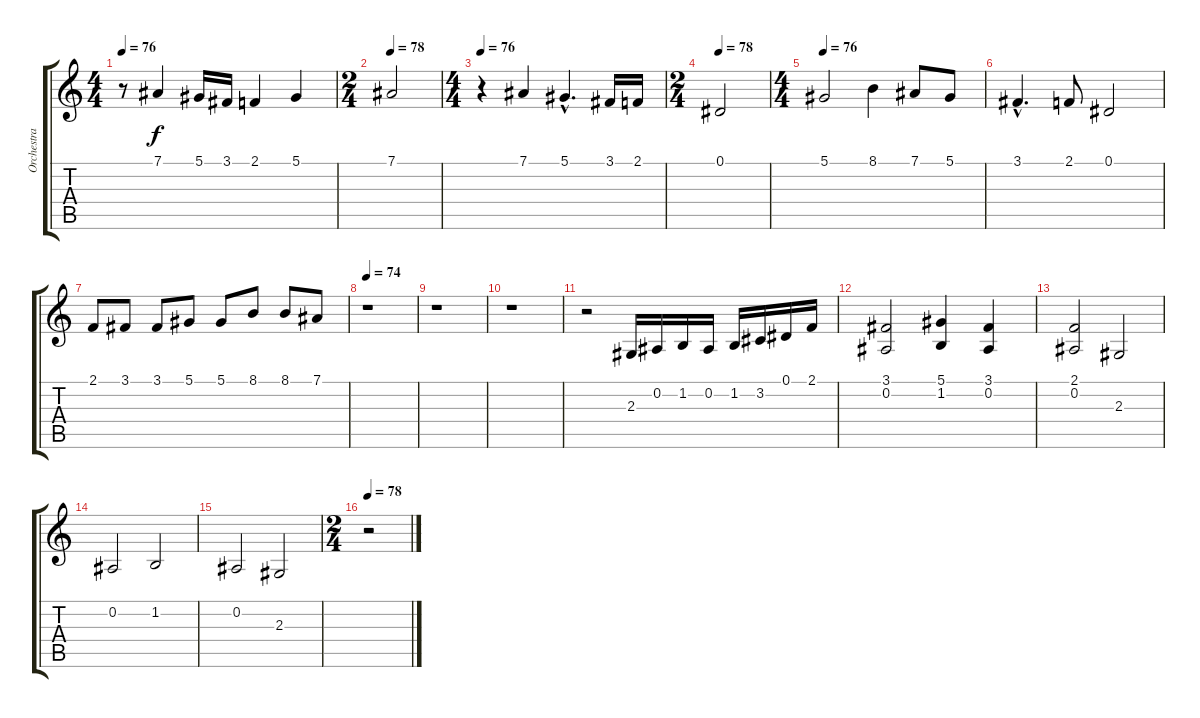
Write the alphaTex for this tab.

\track ("Orchestra" "Orchestra") {instrument brasssection}
\staff {score tabs}
\tuning (Eb4 Bb3 Gb3 Db3 Ab2 Eb2) {hide}
\ts (4 4)
\tempo 76
\clef g2
\ks c
r.8{dy f} 7.1.4 5.1.16 3.1.16 2.1.4 5.1.4 |
\ts (2 4)
\tempo 78
7.1.2 |
\ts (4 4)
\tempo 76
r.4 7.1.4 5.1{hac}.4{d} 3.1.16 2.1.16 |
\ts (2 4)
\tempo 78
0.1.2 |
\ts (4 4)
\tempo 76
5.1.2 8.1.4 7.1.8 5.1.8 |
3.1{hac}.4{d} 2.1.8 0.1.2 |
2.1.8 3.1.8 3.1.8 5.1.8 5.1.8 8.1.8 8.1.8 7.1.8 |
\tempo 74
r.1 |
r.1 |
r.1 |
r.2 2.3.16{volume 10} 0.2.16 1.2.16 0.2.16 1.2.16 3.2.16 0.1.16 2.1.16 |
(3.1 0.2).2{volume 8} (5.1 1.2).4 (3.1 0.2).4 |
(2.1 0.2).2 2.3.2 |
0.2.2 1.2.2 |
0.2.2 2.3.2 |
\ts (2 4)
\tempo 78
r.2{volume 11 instrument brasssection}
